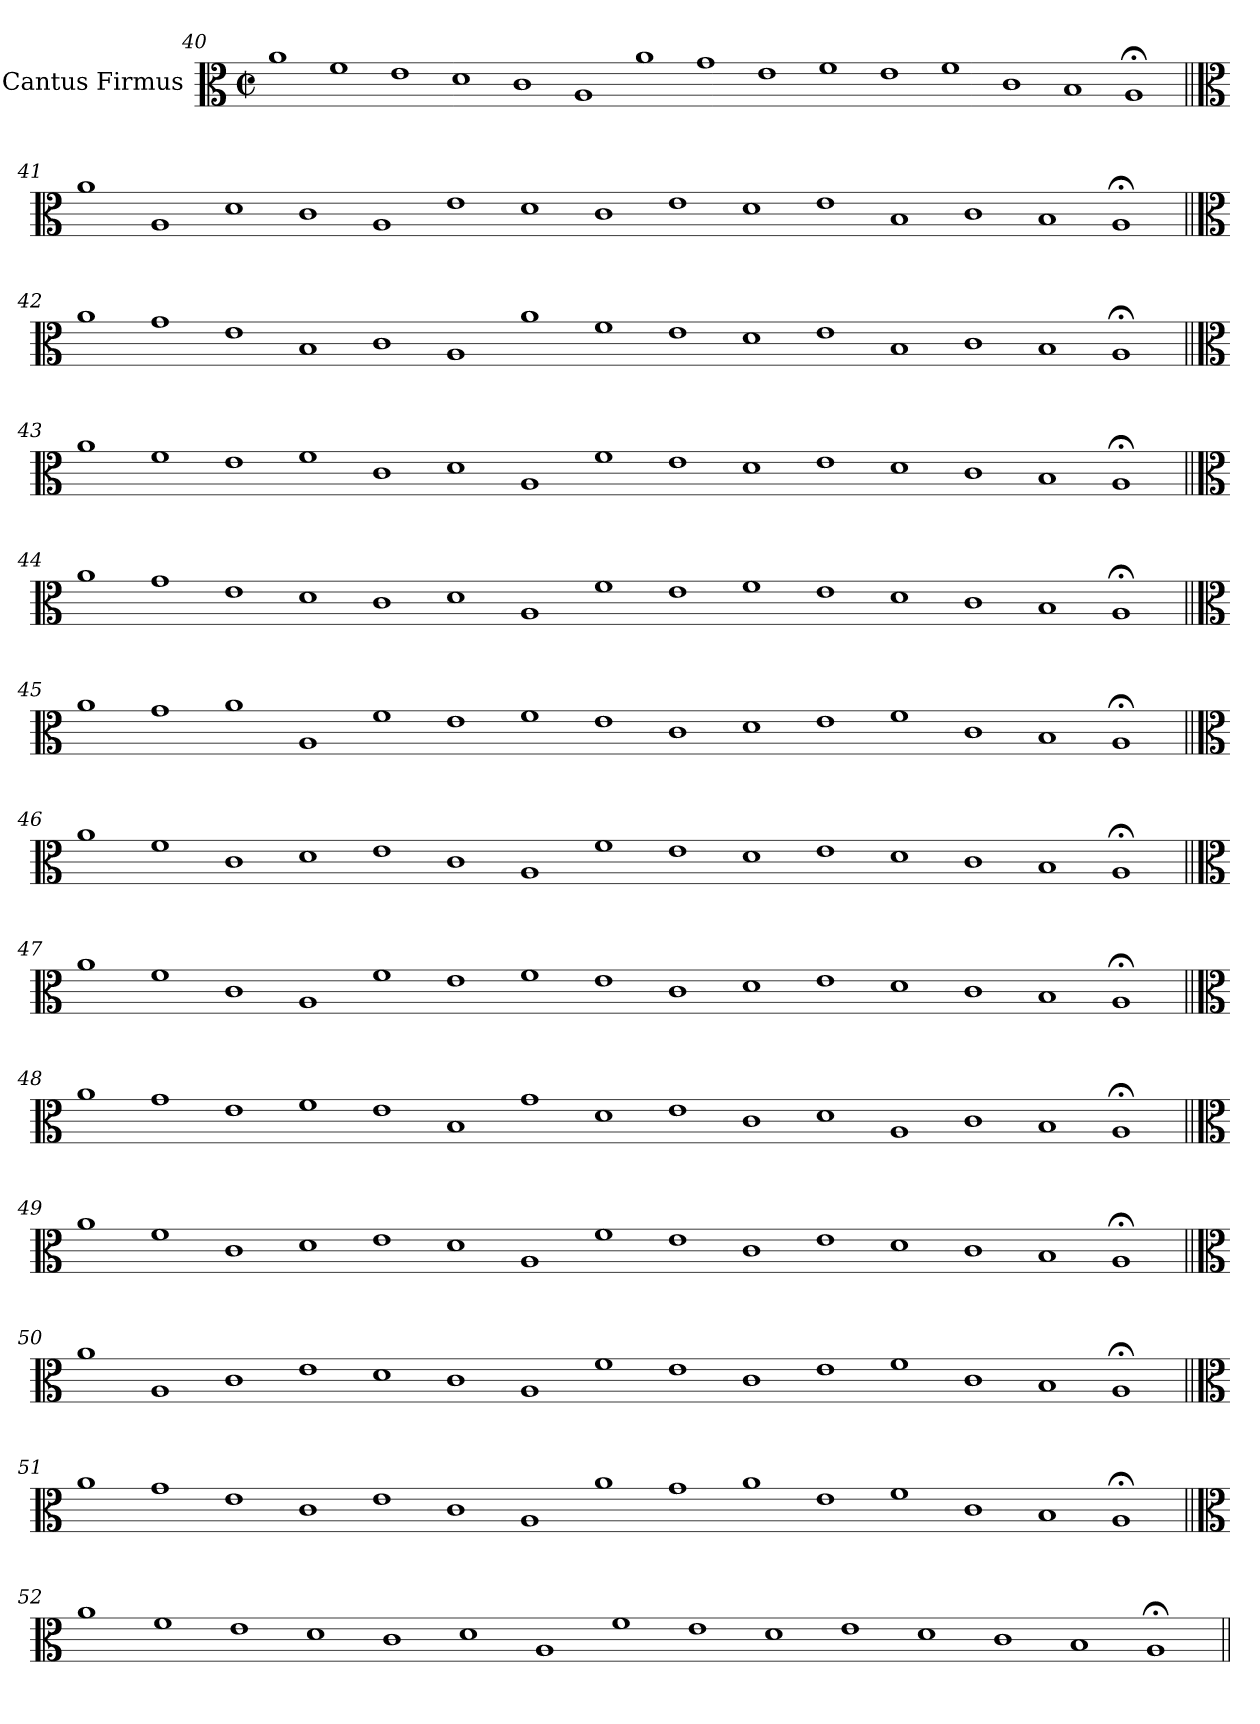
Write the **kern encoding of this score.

**kern
*part1
*staff1
*I"Cantus Firmus
*I'cf
!!LO:LB:g=z
*clefC3
*k[]
*M2/2
*met(c|)
=40
1a
1f
1e
1d
1c
1A
1a
1g
1e
1f
1e
1f
1c
1B
1A;<
!!LO:LB:g=z
=41||
*clefC3
1a
1A
1d
1c
1A
1e
1d
1c
1e
1d
1e
1B
1c
1B
1A;<
!!LO:LB:g=z
=42||
*clefC3
1a
1g
1e
1B
1c
1A
1a
1f
1e
1d
1e
1B
1c
1B
1A;<
!!LO:LB:g=z
=43||
*clefC3
1a
1f
1e
1f
1c
1d
1A
1f
1e
1d
1e
1d
1c
1B
1A;<
!!LO:LB:g=z
=44||
*clefC3
1a
1g
1e
1d
1c
1d
1A
1f
1e
1f
1e
1d
1c
1B
1A;<
!!LO:LB:g=z
=45||
*clefC3
1a
1g
1a
1A
1f
1e
1f
1e
1c
1d
1e
1f
1c
1B
1A;<
!!LO:LB:g=z
=46||
*clefC3
1a
1f
1c
1d
1e
1c
1A
1f
1e
1d
1e
1d
1c
1B
1A;<
!!LO:LB:g=z
=47||
*clefC3
1a
1f
1c
1A
1f
1e
1f
1e
1c
1d
1e
1d
1c
1B
1A;<
!!LO:LB:g=z
=48||
*clefC3
1a
1g
1e
1f
1e
1B
1g
1d
1e
1c
1d
1A
1c
1B
1A;<
!!LO:LB:g=z
=49||
*clefC3
1a
1f
1c
1d
1e
1d
1A
1f
1e
1c
1e
1d
1c
1B
1A;<
!!LO:LB:g=z
=50||
*clefC3
1a
1A
1c
1e
1d
1c
1A
1f
1e
1c
1e
1f
1c
1B
1A;<
!!LO:LB:g=z
=51||
*clefC3
1a
1g
1e
1c
1e
1c
1A
1a
1g
1a
1e
1f
1c
1B
1A;<
!!LO:LB:g=z
=52||
*clefC3
1a
1f
1e
1d
1c
1d
1A
1f
1e
1d
1e
1d
1c
1B
1A;<
=||
*-
